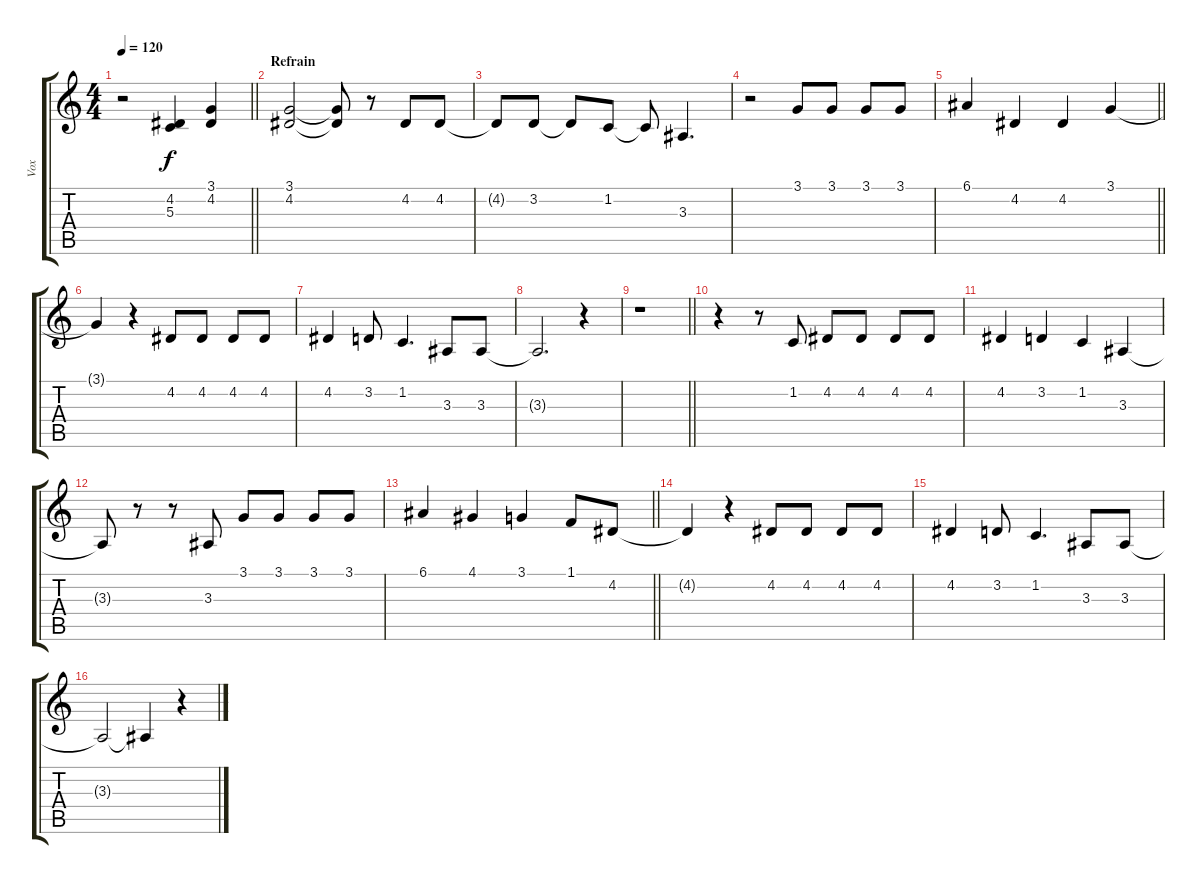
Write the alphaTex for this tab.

\track ("Vox" "Vox") {instrument bassoon}
\staff {score tabs}
\tuning (E4 B3 G3 D3 A2 E2) {hide}
\ts (4 4)
\tempo 120
\clef g2
\barLineRight lightlight
\ks c
r.2{dy f} (4.2 5.3).4 (3.1 4.2).4 |
\section ("" "Refrain")
(3.1 4.2).2 (3.1{t} 4.2{t}).8 r.8 4.2.8 4.2.8 |
4.2{t}.8 3.2.8 3.2{t}.8 1.2.8 1.2{t}.8 3.3.4{d} |
r.2 3.1.8 3.1.8 3.1.8 3.1.8 |
\barLineRight lightlight
6.1.4 4.2.4 4.2.4 3.1.4 |
3.1{t}.4 r.4 4.2.8 4.2.8 4.2.8 4.2.8 |
4.2.4 3.2.8 1.2.4{d} 3.3.8 3.3.8 |
3.3{t}.2{d} r.4 |
\barLineRight lightlight
r.1 |
r.4 r.8 1.2.8 4.2.8 4.2.8 4.2.8 4.2.8 |
4.2.4 3.2.4 1.2.4 3.3.4 |
3.3{t}.8 r.8 r.8 3.3.8 3.1.8 3.1.8 3.1.8 3.1.8 |
\barLineRight lightlight
6.1.4 4.1.4 3.1.4 1.1.8 4.2.8 |
4.2{t}.4 r.4 4.2.8 4.2.8 4.2.8 4.2.8 |
4.2.4 3.2.8 1.2.4{d} 3.3.8 3.3.8 |
3.3{t}.2 3.3{t}.4 r.4
